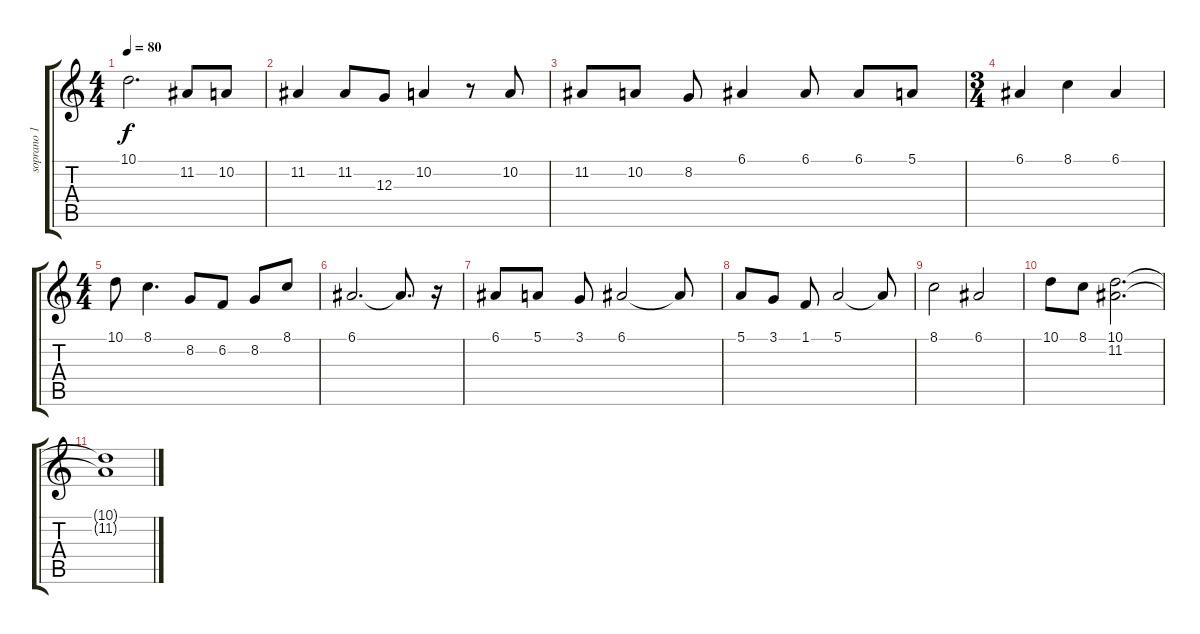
\track ("soprano 1" "soprano 1") {instrument brightacousticpiano}
\staff {score tabs}
\tuning (E4 B3 G3 D3 A2 E2) {hide}
\ts (4 4)
\tempo 80
\clef g2
\ks c
10.1.2{d dy f} 11.2.8 10.2.8 |
11.2.4 11.2.8 12.3.8 10.2.4 r.8 10.2.8 |
11.2.8 10.2.8 8.2.8 6.1.4 6.1.8 6.1.8 5.1.8 |
\ts (3 4)
6.1.4 8.1.4 6.1.4 |
\ts (4 4)
10.1.8 8.1.4{d} 8.2.8 6.2.8 8.2.8 8.1.8 |
6.1.2{d} 6.1{t}.8{d} r.16 |
6.1.8 5.1.8 3.1.8 6.1.2 6.1{t}.8 |
5.1.8 3.1.8 1.1.8 5.1.2 5.1{t}.8 |
8.1.2 6.1.2 |
10.1.8 8.1.8 (10.1 11.2).2{d} |
(10.1{t} 11.2{t}).1
